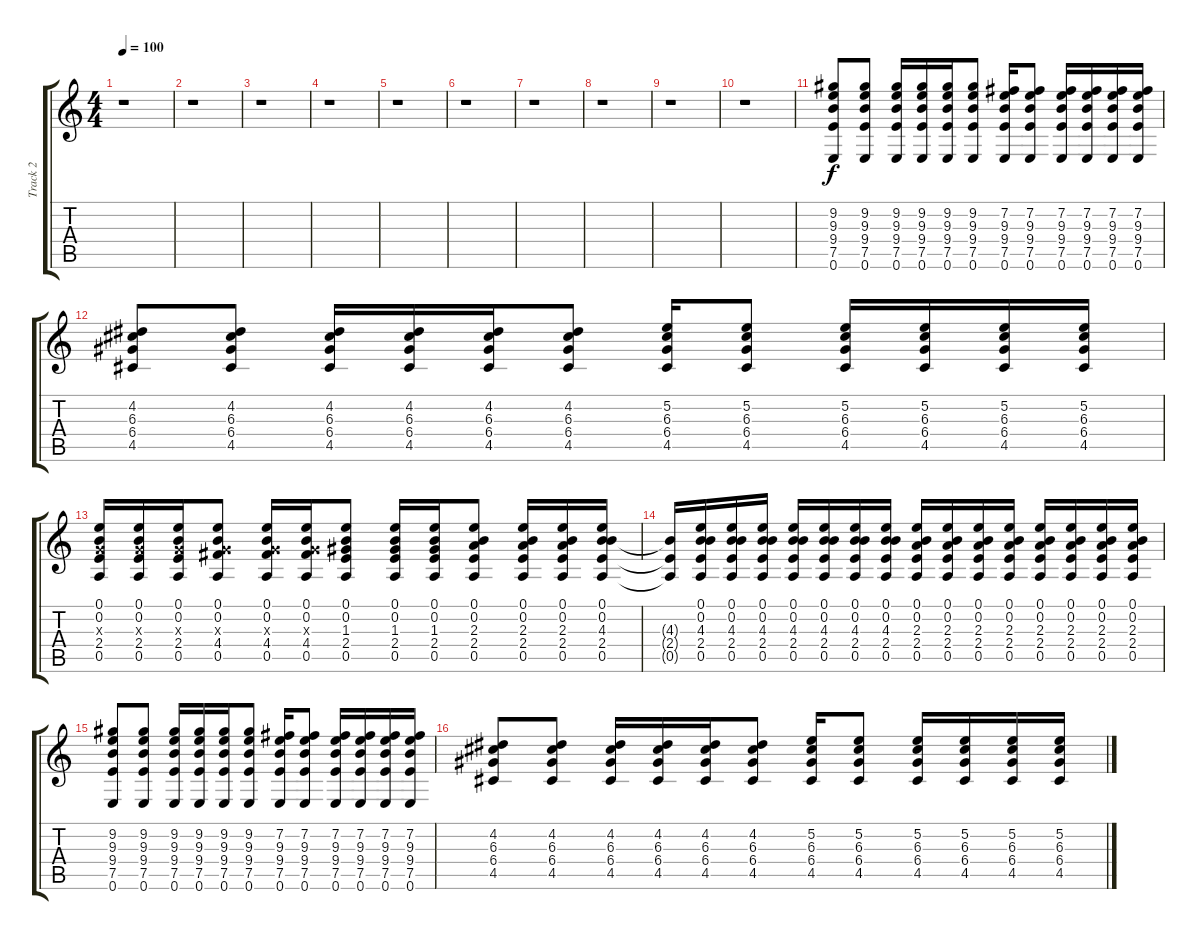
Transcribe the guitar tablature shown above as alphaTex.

\track ("Track 2" "Track 2") {instrument acousticguitarsteel}
\staff {score tabs}
\tuning (E4 B3 G3 D3 A2 E2) {hide}
\ts (4 4)
\tempo 100
\clef g2
\ks c
r.1{dy f} |
r.1 |
r.1 |
r.1 |
r.1 |
r.1 |
r.1 |
r.1 |
r.1 |
r.1 |
(9.2 9.3 9.4 7.5 0.6).8 (9.2 9.3 9.4 7.5 0.6).8 (9.2 9.3 9.4 7.5 0.6).16 (9.2 9.3 9.4 7.5 0.6).16 (9.2 9.3 9.4 7.5 0.6).16 (9.2 9.3 9.4 7.5 0.6).8 (7.2 9.3 9.4 7.5 0.6).16 (7.2 9.3 9.4 7.5 0.6).8 (7.2 9.3 9.4 7.5 0.6).16 (7.2 9.3 9.4 7.5 0.6).16 (7.2 9.3 9.4 7.5 0.6).16 (7.2 9.3 9.4 7.5 0.6).16 |
(4.2 6.3 6.4 4.5).8 (4.2 6.3 6.4 4.5).8 (4.2 6.3 6.4 4.5).16 (4.2 6.3 6.4 4.5).16 (4.2 6.3 6.4 4.5).16 (4.2 6.3 6.4 4.5).8 (5.2 6.3 6.4 4.5).16 (5.2 6.3 6.4 4.5).8 (5.2 6.3 6.4 4.5).16 (5.2 6.3 6.4 4.5).16 (5.2 6.3 6.4 4.5).16 (5.2 6.3 6.4 4.5).16 |
(0.1 0.2 0.3{x} 2.4 0.5).16 (0.1 0.2 0.3{x} 2.4 0.5).16 (0.1 0.2 0.3{x} 2.4 0.5).16 (0.1 0.2 0.3{x} 4.4 0.5).8 (0.1 0.2 0.3{x} 4.4 0.5).16 (0.1 0.2 0.3{x} 4.4 0.5).16 (0.1 0.2 1.3 2.4 0.5).8 (0.1 0.2 1.3 2.4 0.5).16 (0.1 0.2 1.3 2.4 0.5).16 (0.1 0.2 2.3 2.4 0.5).8 (0.1 0.2 2.3 2.4 0.5).16 (0.1 0.2 2.3 2.4 0.5).16 (0.1 0.2 4.3 2.4 0.5).16 |
(4.3{t} 2.4{t} 0.5{t}).16 (0.1 0.2 4.3 2.4 0.5).16 (0.1 0.2 4.3 2.4 0.5).16 (0.1 0.2 4.3 2.4 0.5).16 (0.1 0.2 4.3 2.4 0.5).16 (0.1 0.2 4.3 2.4 0.5).16 (0.1 0.2 4.3 2.4 0.5).16 (0.1 0.2 4.3 2.4 0.5).16 (0.1 0.2 2.3 2.4 0.5).16 (0.1 0.2 2.3 2.4 0.5).16 (0.1 0.2 2.3 2.4 0.5).16 (0.1 0.2 2.3 2.4 0.5).16 (0.1 0.2 2.3 2.4 0.5).16 (0.1 0.2 2.3 2.4 0.5).16 (0.1 0.2 2.3 2.4 0.5).16 (0.1 0.2 2.3 2.4 0.5).16 |
(9.2 9.3 9.4 7.5 0.6).8 (9.2 9.3 9.4 7.5 0.6).8 (9.2 9.3 9.4 7.5 0.6).16 (9.2 9.3 9.4 7.5 0.6).16 (9.2 9.3 9.4 7.5 0.6).16 (9.2 9.3 9.4 7.5 0.6).8 (7.2 9.3 9.4 7.5 0.6).16 (7.2 9.3 9.4 7.5 0.6).8 (7.2 9.3 9.4 7.5 0.6).16 (7.2 9.3 9.4 7.5 0.6).16 (7.2 9.3 9.4 7.5 0.6).16 (7.2 9.3 9.4 7.5 0.6).16 |
(4.2 6.3 6.4 4.5).8 (4.2 6.3 6.4 4.5).8 (4.2 6.3 6.4 4.5).16 (4.2 6.3 6.4 4.5).16 (4.2 6.3 6.4 4.5).16 (4.2 6.3 6.4 4.5).8 (5.2 6.3 6.4 4.5).16 (5.2 6.3 6.4 4.5).8 (5.2 6.3 6.4 4.5).16 (5.2 6.3 6.4 4.5).16 (5.2 6.3 6.4 4.5).16 (5.2 6.3 6.4 4.5).16
